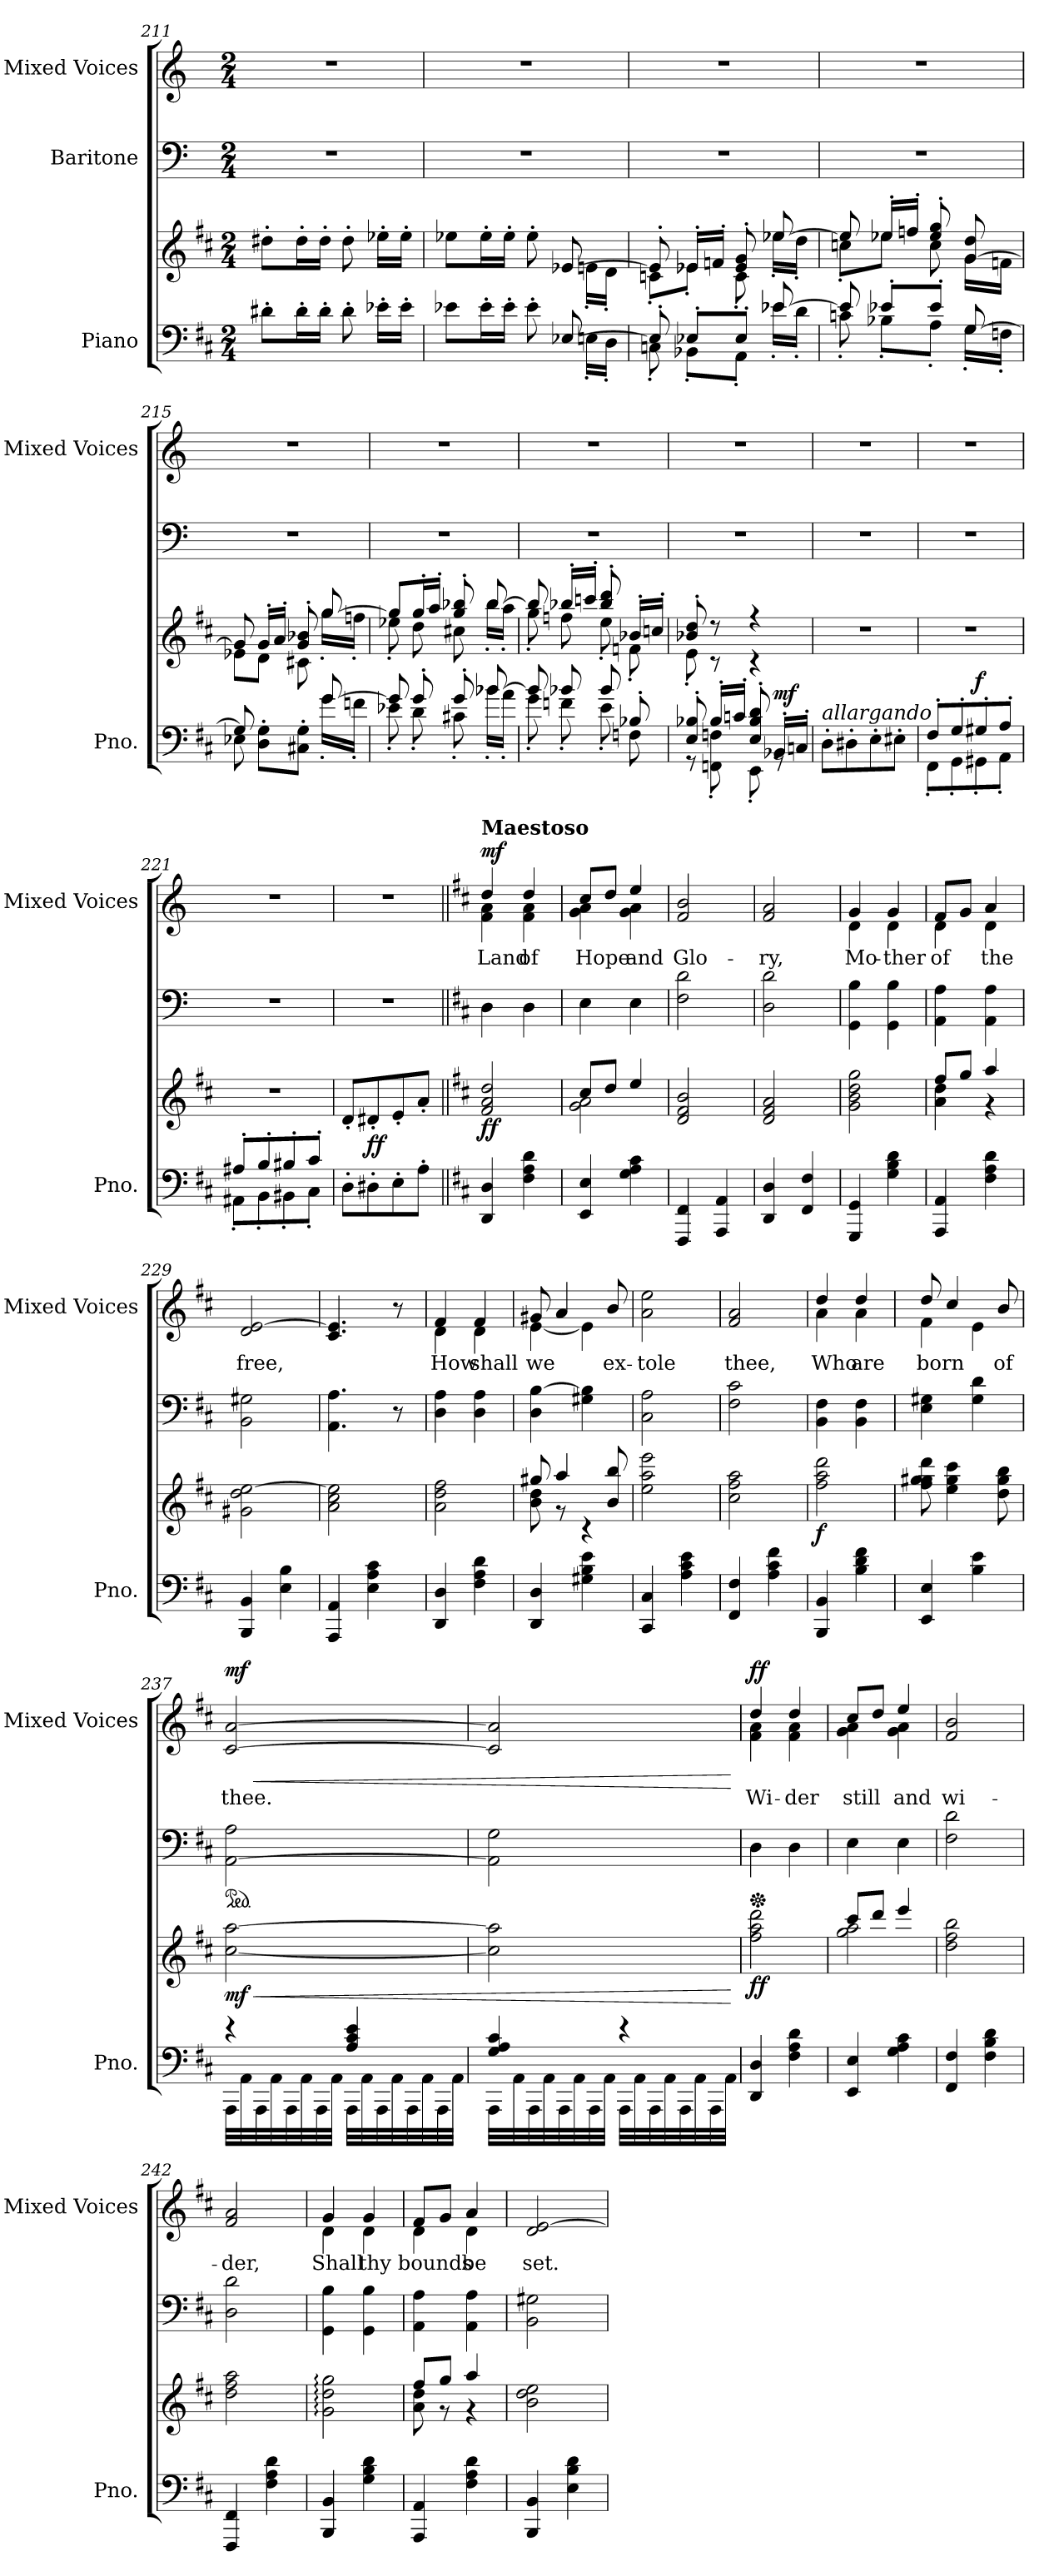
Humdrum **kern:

**kern	**kern	**dynam	**kern	**kern	**text	**dynam
*part3	*part3	*part3	*part2	*part1	*part1	*part1
*staff4	*staff3	*staff3/4	*staff2	*staff1	*staff1	*staff1
*I"Piano	*	*	*I"Baritone	*I"Mixed Voices	*	*
*I'Pno.	*	*	*	*I'Mixed Voices	*	*
*clefF4	*clefG2	*	*clefF4	*clefG2	*	*
*k[f#c#]	*k[f#c#]	*	*k[]	*k[]	*	*
*M2/4	*M2/4	*	*M2/4	*M2/4	*	*
=211	=211	=211	=211	=211	=211	=211
8d#X'\L	8dd#X'\L	.	2r	2r	.	.
16d#'\L	16dd#'\L	.	.	.	.	.
16d#'\JJ	16dd#'\JJ	.	.	.	.	.
8d#'\	8dd#'\	.	.	.	.	.
16e-X'\LL	16ee-X'\LL	.	.	.	.	.
16e-'\JJ	16ee-'\JJ	.	.	.	.	.
=212	=212	=212	=212	=212	=212	=212
*^	*^	*	*	*	*	*
8e-X\L	4.ryy	8ee-X\L	4.ryy	.	2r	2r	.	.
16e-'\L	.	16ee-'\L	.	.	.	.	.	.
16e-'\JJ	.	16ee-'\JJ	.	.	.	.	.	.
8e-'\	.	8ee-'\	.	.	.	.	.	.
[8E-X/	16En'\LL	[8e-X/	16en'\LL	.	.	.	.	.
.	16D'\JJ	.	16d'\JJ	.	.	.	.	.
=213	=213	=213	=213	=213	=213	=213	=213	=213
8E-'/]	8Cn'\	8e-'/]	8cn'\L	.	2r	2r	.	.
8E-X'/L	8BB-X'\L	16e-X'/LL	8e-X'\J	.	.	.	.	.
.	.	16fn'/JJ	.	.	.	.	.	.
8E-'/J	8AA'\J	8e-/' 8g/'	8c'\	.	.	.	.	.
[8e-X/	16e-'\LL	[8ee-X/	16ee-'\LL	.	.	.	.	.
.	16d'\JJ	.	16dd'\JJ	.	.	.	.	.
!!LO:LB:g=z
=214	=214	=214	=214	=214	=214	=214	=214	=214
8e-/]	8cn'\	8ee-/]	8ccn'\L	.	2r	2r	.	.
8e-X'/L	8B-X'\L	16ee-X'/LL	8ee-X\J	.	.	.	.	.
.	.	16ffn'/JJ	.	.	.	.	.	.
8e-'/J	8A'\J	8ee-/' 8gg/'	8cc\	.	.	.	.	.
[8G/	16G'\LL	[8g/ 8dd/	16g\LL	.	.	.	.	.
.	16Fn'\JJ	.	16fn\JJ	.	.	.	.	.
=215	=215	=215	=215	=215	=215	=215	=215	=215
8G/]	8E-X\	8g/]	8e-X\L	.	2r	2r	.	.
8D\' 8G\'L	4ryy	16g'/LL	8d\J	.	.	.	.	.
.	.	16a'/JJ	.	.	.	.	.	.
8C#X\' 8G\'J	.	8g/' 8b-X/'	8c#X\	.	.	.	.	.
[8g/	16g'\LL	[8gg/	16gg'\LL	.	.	.	.	.
.	16fn'\JJ	.	16ffn'\JJ	.	.	.	.	.
=216	=216	=216	=216	=216	=216	=216	=216	=216
8g/]	8e-X'\	8gg/L]	8ee-X'\	.	2r	2r	.	.
8g'/	8d'\	16gg'/L	8dd\	.	.	.	.	.
.	.	16aa'/JJ	.	.	.	.	.	.
8g'/	8c#X'\	8gg/' 8bb-X/'	8cc#X\	.	.	.	.	.
[8b-X/	16b-'\LL	[8bb-/	16bb-'\LL	.	.	.	.	.
.	16a'\JJ	.	16aa'\JJ	.	.	.	.	.
=217	=217	=217	=217	=217	=217	=217	=217	=217
8b-/]	8g'\	8bb-/]	8gg'\	.	2r	2r	.	.
8b-X/	8fn'\	16bb-X'/LL	8ffn\	.	.	.	.	.
.	.	16cccn'/JJ	.	.	.	.	.	.
8b-/	8e'\	8bb-/' 8ddd/'	8ee'\	.	.	.	.	.
8B-X'/	8Fn\	16b-X'/LL	8fn'\	.	.	.	.	.
.	.	16ccn'/JJ	.	.	.	.	.	.
!!LO:LB:g=z
=218	=218	=218	=218	=218	=218	=218	=218	=218
8E/' 8B-X/'	8r	8b-X/' 8dd/'	8e'\	.	2r	2r	.	.
16B-'/LL	8FFn\' 8Fn\'	8r	8r	.	.	.	.	.
16cn'/JJ	.	.	.	.	.	.	.	.
8E/' 8B-/' 8d/'	8EE'\	4r	4r	.	.	.	.	.
!	!	!	!	!LO:DY:a=2	!	!	!	!
16BB-X'/LL	8rGG	.	.	mf	.	.	.	.
16Cn'/JJ	.	.	.	.	.	.	.	.
*v	*v	*	*	*	*	*	*	*
*	*v	*v	*	*	*	*	*
=219	=219	=219	=219	=219	=219	=219
*	*	*	*	*MM96	*	*
!LO:TX:a:i:t=allargando	!	!	!	!	!	!
8D'\L	2r	.	2r	2r	.	.
8D#X'\	.	.	.	.	.	.
8E'\	.	.	.	.	.	.
8E#X'\J	.	.	.	.	.	.
=220	=220	=220	=220	=220	=220	=220
*^	*	*	*	*	*	*
8F#'/L	8FF#'\L	2r	.	2r	2r	.	.
8G'/	8GG'\	.	.	.	.	.	.
!	!	!	!LO:DY:a=2	!	!	!	!
8G#X'/	8GG#X'\	.	f	.	.	.	.
8A'/J	8AA'\J	.	.	.	.	.	.
=221	=221	=221	=221	=221	=221	=221	=221
*	*	*	*	*	*MM84	*	*
8A#X'/L	8AA#X'\L	2r	.	2r	2r	.	.
8B'/	8BB'\	.	.	.	.	.	.
8B#X'/	8BB#X'\	.	.	.	.	.	.
8c#'/J	8C#'\J	.	.	.	.	.	.
*v	*v	*	*	*	*	*	*
=222	=222	=222	=222	=222	=222	=222
*	*	*	*	*^	*	*
8D'\L	8d'/L	.	2r	2r	4ryy	.	.
!	!	!LO:DY:b	!	!	!	!	!
8D#X'\	8d#X'/	ff	.	.	.	.	.
*	*	*	*	*MM66	*	*	*
8E'\	8e'/	.	.	.	4ryy	.	.
8A'\J	8a'/J	.	.	.	.	.	.
!!LO:PB:g=z	!!
=223||	=223||	=223||	=223||	=223||	=223||	=223||	=223||
*	*	*	*k[f#c#]	*k[f#c#]	*	*	*
!	!	!	!	!LO:TX:a:B:t=Maestoso	!	!	!
!	!	!LO:DY:b	!	!	!	!LO:LY:b	!LO:DY:b
4DD/ 4D/	2f#/ 2a/ 2dd/	ff	4D\	4dd/	4f#\ 4a\	Land	mf
!	!	!	!	!	!	!LO:LY:b	!
4F#\ 4A\ 4d\	.	.	4D\	4dd/	4f#\ 4a\	of	.
=224	=224	=224	=224	=224	=224	=224	=224
*	*^	*	*	*	*	*	*
!	!	!	!	!	!	!	!LO:LY:b	!
4EE/ 4E/	8cc#/L	2g\ 2a\	.	4E\	8cc#/L	4g\ 4a\	Hope	.
.	8dd/J	.	.	.	8dd/J	.	.	.
!	!	!	!	!	!	!	!LO:LY:b	!
4G\ 4A\ 4c#\	4ee/	.	.	4E\	4ee/	4g\ 4a\	and	.
*	*v	*v	*	*	*	*	*	*
=225	=225	=225	=225	=225	=225	=225	=225
!	!	!	!	!	!	!LO:LY:b	!
*	*	*	*	*v	*v	*	*
4FFF#/ 4FF#/	2d/ 2f#/ 2b/	.	2F#\ 2d\	2f#/ 2b/	Glo-	.
4AAA/ 4AA/	.	.	.	.	.	.
=226	=226	=226	=226	=226	=226	=226
!	!	!	!	!	!LO:LY:b	!
4DD/ 4D/	2d/ 2f#/ 2a/	.	2D\ 2d\	2f#/ 2a/	-ry,	.
4FF#/ 4F#/	.	.	.	.	.	.
=227	=227	=227	=227	=227	=227	=227
!	!	!	!	!	!LO:LY:b	!
*	*	*	*	*^	*	*
4GGG/ 4GG/	2g\ 2b\ 2dd\ 2gg\	.	4GG\ 4B\	4g/	4d\	Mo-	.
!	!	!	!	!	!	!LO:LY:b	!
4G\ 4B\ 4d\	.	.	4GG\ 4B\	4g/	4d\	-ther	.
!!LO:LB:g=z	!!
=228	=228	=228	=228	=228	=228	=228	=228
*	*^	*	*	*	*	*	*
!	!	!	!	!	!	!	!LO:LY:b	!
4AAA/ 4AA/	8ff#/L	4a\ 4dd\	.	4AA\ 4A\	8f#/L	4d\	of	.
.	8gg/J	.	.	.	8g/J	.	.	.
!	!	!	!	!	!	!	!LO:LY:b	!
4F#\ 4A\ 4d\	4aa/	4r	.	4AA\ 4A\	4a/	4d\	the	.
=229	=229	=229	=229	=229	=229	=229	=229	=229
!	!	!	!	!	!	!	!LO:LY:b	!
*	*v	*v	*	*	*v	*v	*	*
4BBB/ 4BB/	2g#X\ 2dd\ [2ee\	.	2BB\ 2G#X\	2d/ [2e/	free,	.
4E\ 4B\	.	.	.	.	.	.
=230	=230	=230	=230	=230	=230	=230
4AAA/ 4AA/	2a\ 2cc#\ 2ee\]	.	4.AA\ 4.A\	4.c#/ 4.e/]	.	.
4E\ 4A\ 4c#\	.	.	.	.	.	.
.	.	.	8r	8r	.	.
=231	=231	=231	=231	=231	=231	=231
!	!	!	!	!	!LO:LY:b	!
*	*	*	*	*^	*	*
4DD/ 4D/	2a\ 2dd\ 2ff#\	.	4D\ 4A\	4f#/	4d\	How	.
!	!	!	!	!	!	!LO:LY:b	!
4F#\ 4A\ 4d\	.	.	4D\ 4A\	4f#/	4d\	shall	.
=232	=232	=232	=232	=232	=232	=232	=232
*	*^	*	*	*	*	*	*
!	!	!	!	!	!	!	!LO:LY:b	!
4DD/ 4D/	8gg#X/	8b\ 8dd\	.	4D\ [4B\	8g#X/	[4e\	we	.
.	4aa/	8r	.	.	4a/	.	.	.
4G#X\ 4B\ 4e\	.	4r	.	4G#X\ 4B\]	.	4e\]	.	.
!	!	!	!	!	!	!	!LO:LY:b	!
.	8b/ 8bb/	.	.	.	8b/	.	ex-	.
*	*v	*v	*	*	*v	*v	*	*
=233	=233	=233	=233	=233	=233	=233
!	!	!	!	!	!LO:LY:b	!
4CC#/ 4C#/	2ee\ 2aa\ 2eee\	.	2C#\ 2A\	2a\ 2ee\	-tole	.
4A\ 4c#\ 4e\	.	.	.	.	.	.
=234	=234	=234	=234	=234	=234	=234
!	!	!	!	!	!LO:LY:b	!
4FF#/ 4F#/	2cc#\ 2ff#\ 2aa\	.	2F#\ 2c#\	2f#/ 2a/	thee,	.
4A\ 4c#\ 4f#\	.	.	.	.	.	.
=235	=235	=235	=235	=235	=235	=235
!	!	!LO:DY:b	!	!	!LO:LY:b	!
*	*	*	*	*^	*	*
4BBB/ 4BB/	2ff#\ 2aa\ 2ddd\	f	4BB\ 4F#\	4dd/	4a\	Who	.
!	!	!	!	!	!	!LO:LY:b	!
4B\ 4d\ 4f#\	.	.	4BB\ 4F#\	4dd/	4a\	are	.
=236	=236	=236	=236	=236	=236	=236	=236
!	!	!	!	!	!	!LO:LY:b	!
4EE/ 4E/	8ff#\ 8gg\ 8gg#X\ 8ddd\	.	4E\ 4G#X\	8dd/	4f#\	born	.
.	4ee\ 4gg#\ 4ccc#\	.	.	4cc#/	.	.	.
4B\ 4e\	.	.	4G#\ 4d\	.	4e\	.	.
!	!	!	!	!	!	!LO:LY:b	!
.	8dd\ 8gg#\ 8bb\	.	.	8b/	.	of	.
!!LO:LB:g=z	!!
=237	=237	=237	=237	=237	=237	=237	=237
*^	*	*	*	*	*	*	*
!	!	!	!LO:HP:b	!	!	!	!	!
*	*	*	*	*ped	*	*	*	*
*	*	*	*	*^	*	*	*	*
!	!	!	!LO:DY:n=1:b	!	!	!	!	!LO:LY:b	!LO:HP:b
!	!	!	!	!	!	!	!	!	!LO:DY:n=1:b
32AAA!\LLL	4re	[2cc#\ [2aa\	< mf	[2AA\ 2A\	12ryy	[2c#/ [2a/	12ryy	thee.	< mf
32AA!\	.	.	.	.	.	.	.	.	.
32AAA!\	.	.	.	.	.	.	.	.	.
.	.	.	.	.	12AA\yy 12A\yyL	.	12c#\yy 12a\yyL	.	.
32AA!\	.	.	.	.	.	.	.	.	.
32AAA!\	.	.	.	.	.	.	.	.	.
32AA!\	.	.	.	.	.	.	.	.	.
.	.	.	.	.	12AA\yy 12A\yyJ	.	12c#\yy 12a\yyJ	.	.
32AAA!\	.	.	.	.	.	.	.	.	.
32AA!\JJJ	.	.	.	.	.	.	.	.	.
*	*	*	*	*	*Xbrackettup	*	*Xbrackettup	*	*
32AAA!\LLL	4A/ 4c#/ 4e/	.	.	.	12AA\yy 12A\yyL	.	12c#\yy 12a\yyL	.	.
32AA!\	.	.	.	.	.	.	.	.	.
32AAA!\	.	.	.	.	.	.	.	.	.
.	.	.	.	.	12AA\yy 12A\yy	.	12c#\yy 12a\yy	.	.
32AA!\	.	.	.	.	.	.	.	.	.
32AAA!\	.	.	.	.	.	.	.	.	.
32AA!\	.	.	.	.	.	.	.	.	.
.	.	.	.	.	12AA\yy 12A\yyJ	.	12c#\yy 12a\yyJ	.	.
32AAA!\	.	.	.	.	.	.	.	.	.
32AA!\JJJ	.	.	.	.	.	.	.	.	.
=238	=238	=238	=238	=238	=238	=238	=238	=238	=238
32AAA!\LLL	4G/ 4A/ 4c#/	2cc#\] 2aa\]	.	2AA\] 2G\	12AA\yy 12G\yyL	2c#/] 2a/]	12c#\yy 12a\yyL	.	.
32AA!\	.	.	.	.	.	.	.	.	.
32AAA!\	.	.	.	.	.	.	.	.	.
.	.	.	.	.	12AA\yy 12G\yy	.	12c#\yy 12a\yy	.	.
32AA!\	.	.	.	.	.	.	.	.	.
32AAA!\	.	.	.	.	.	.	.	.	.
32AA!\	.	.	.	.	.	.	.	.	.
.	.	.	.	.	12AA\yy 12G\yyJ	.	12c#\yy 12a\yyJ	.	.
32AAA!\	.	.	.	.	.	.	.	.	.
32AA!\JJJ	.	.	.	.	.	.	.	.	.
32AAA!\LLL	4re	.	.	.	12AA\yy 12G\yyL	.	12c#\yy 12a\yyL	.	.
32AA!\	.	.	.	.	.	.	.	.	.
32AAA!\	.	.	.	.	.	.	.	.	.
.	.	.	.	.	12AA\yy 12G\yy	.	12c#\yy 12a\yy	.	.
32AA!\	.	.	.	.	.	.	.	.	.
32AAA!\	.	.	.	.	.	.	.	.	.
32AA!\	.	.	.	.	.	.	.	.	.
.	.	.	.	.	12AA\yy 12G\yyJ	.	12c#\yy 12a\yyJ	.	.
32AAA!\	.	.	.	.	.	.	.	.	.
32AA!\JJJ	.	.	.	.	.	.	.	.	.
*	*	*	*	*v	*v	*	*	*	*
*v	*v	*	*	*	*v	*v	*	*
.	.	[	.	.	.	[
=239	=239	=239	=239	=239	=239	=239
*	*	*	*Xped	*	*	*
!	!	!LO:DY:b	!	!	!LO:LY:b	!LO:DY:b
*	*	*	*	*^	*	*
4DD/ 4D/	2ff#\ 2aa\ 2ddd\	ff	4D\	4dd/	4f#\ 4a\	Wi-	ff
!	!	!	!	!	!	!LO:LY:b	!
4F#\ 4A\ 4d\	.	.	4D\	4dd/	4f#\ 4a\	-der	.
=240	=240	=240	=240	=240	=240	=240	=240
*	*^	*	*	*	*	*	*
!	!	!	!	!	!	!	!LO:LY:b	!
4EE/ 4E/	8ccc#/L	2gg\ 2aa\	.	4E\	8cc#/L	4g\ 4a\	still	.
.	8ddd/J	.	.	.	8dd/J	.	.	.
!	!	!	!	!	!	!	!LO:LY:b	!
4G\ 4A\ 4c#\	4eee/	.	.	4E\	4ee/	4g\ 4a\	and	.
*	*v	*v	*	*	*	*	*	*
!!LO:PB:g=z
=241	=241	=241	=241	=241	=241	=241	=241
!	!	!	!	!	!	!LO:LY:b	!
*	*	*	*	*v	*v	*	*
4FF#/ 4F#/	2dd\ 2ff#\ 2bb\	.	2F#\ 2d\	2f#/ 2b/	wi-	.
4F#\ 4B\ 4d\	.	.	.	.	.	.
=242	=242	=242	=242	=242	=242	=242
!	!	!	!	!	!LO:LY:b	!
4FFF#/ 4FF#/	2dd\ 2ff#\ 2aa\	.	2D\ 2d\	2f#/ 2a/	-der,	.
4F#\ 4A\ 4d\	.	.	.	.	.	.
=243	=243	=243	=243	=243	=243	=243
!	!	!	!	!	!LO:LY:b	!
*	*	*	*	*^	*	*
4BBB/ 4BB/	2g\: 2dd\: 2gg\:	.	4GG\ 4B\	4g/	4d\	Shall	.
!	!	!	!	!	!	!LO:LY:b	!
4G\ 4B\ 4d\	.	.	4GG\ 4B\	4g/	4d\	thy	.
=244	=244	=244	=244	=244	=244	=244	=244
*	*^	*	*	*	*	*	*
!	!	!	!	!	!	!	!LO:LY:b	!
4AAA/ 4AA/	8ff#/L	8a\ 8dd\	.	4AA\ 4A\	8f#/L	4d\	bounds	.
.	8gg/J	8r	.	.	8g/J	.	.	.
!	!	!	!	!	!	!	!LO:LY:b	!
4F#\ 4A\ 4d\	4aa/	4r	.	4AA\ 4A\	4a/	4d\	be	.
=245	=245	=245	=245	=245	=245	=245	=245	=245
!	!	!	!	!	!	!	!LO:LY:b	!
*	*v	*v	*	*	*v	*v	*	*
4BBB/ 4BB/	2b\ 2dd\ 2ee\	.	2BB\ 2G#X\	2d/ [2e/	set.	.
4E\ 4B\ 4d\	.	.	.	.	.	.
=	=	=	=	=	=	=
*-	*-	*-	*-	*-	*-	*-
